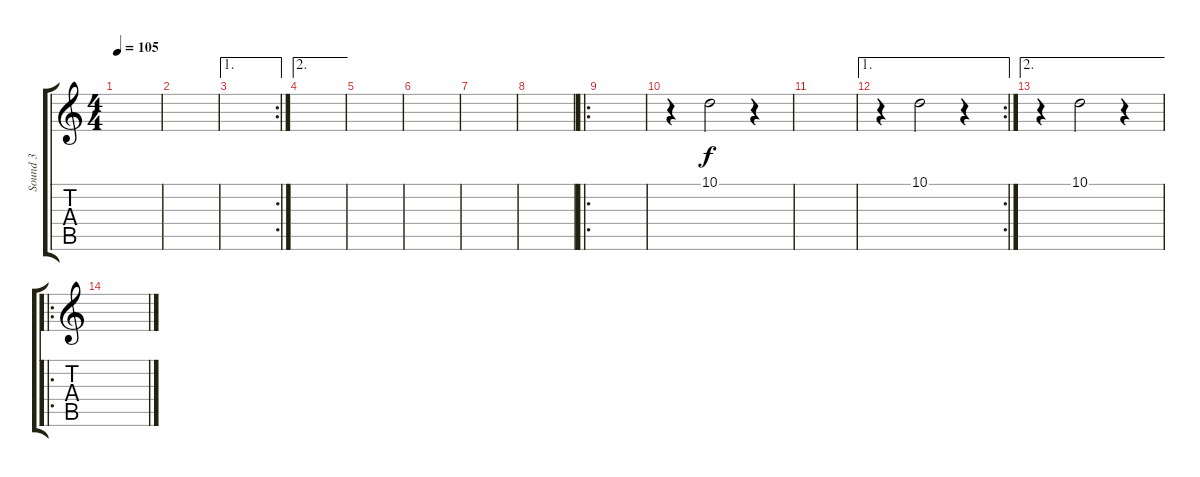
\track ("Sound 3" "Sound 3") {instrument reversecymbal}
\staff {score tabs}
\tuning (E4 B3 G3 D3 A2 E2) {hide}
\ts (4 4)
\tempo 105
\clef g2
\ks c
|
|
\ae 1
\rc 2
|
\ae 2
|
|
|
|
|
\ro
|
r.4 10.1.2 r.4 |
|
\ae 1
\rc 2
r.4 10.1.2 r.4 |
\ae 2
r.4 10.1.2 r.4 |
\ro
